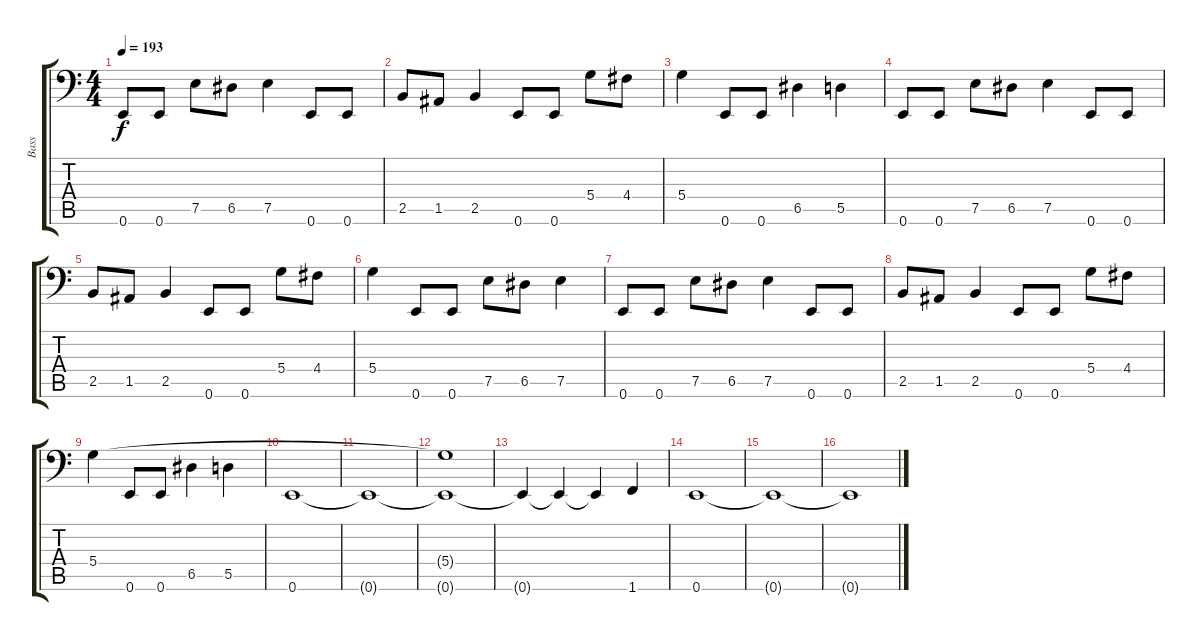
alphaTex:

\track ("Bass" "Bass") {instrument electricbasspick}
\staff {score tabs}
\tuning (E3 B2 G2 D2 A1 E1) {hide}
\ts (4 4)
\tempo 193
\clef f4
\ks c
0.6.8{dy f} 0.6.8 7.5.8 6.5.8 7.5.4 0.6.8 0.6.8 |
2.5.8 1.5.8 2.5.4 0.6.8 0.6.8 5.4.8 4.4.8 |
5.4.4 0.6.8 0.6.8 6.5.4 5.5.4 |
0.6.8 0.6.8 7.5.8 6.5.8 7.5.4 0.6.8 0.6.8 |
2.5.8 1.5.8 2.5.4 0.6.8 0.6.8 5.4.8 4.4.8 |
5.4.4 0.6.8 0.6.8 7.5.8 6.5.8 7.5.4 |
0.6.8 0.6.8 7.5.8 6.5.8 7.5.4 0.6.8 0.6.8 |
2.5.8 1.5.8 2.5.4 0.6.8 0.6.8 5.4.8 4.4.8 |
5.4.4 0.6.8 0.6.8 6.5.4 5.5.4 |
0.6.1 |
0.6{t}.1 |
(5.4{t} 0.6{t}).1 |
0.6{t}.4 0.6{t}.4 0.6{t}.4 1.6.4 |
0.6.1 |
0.6{t}.1 |
0.6{t}.1
